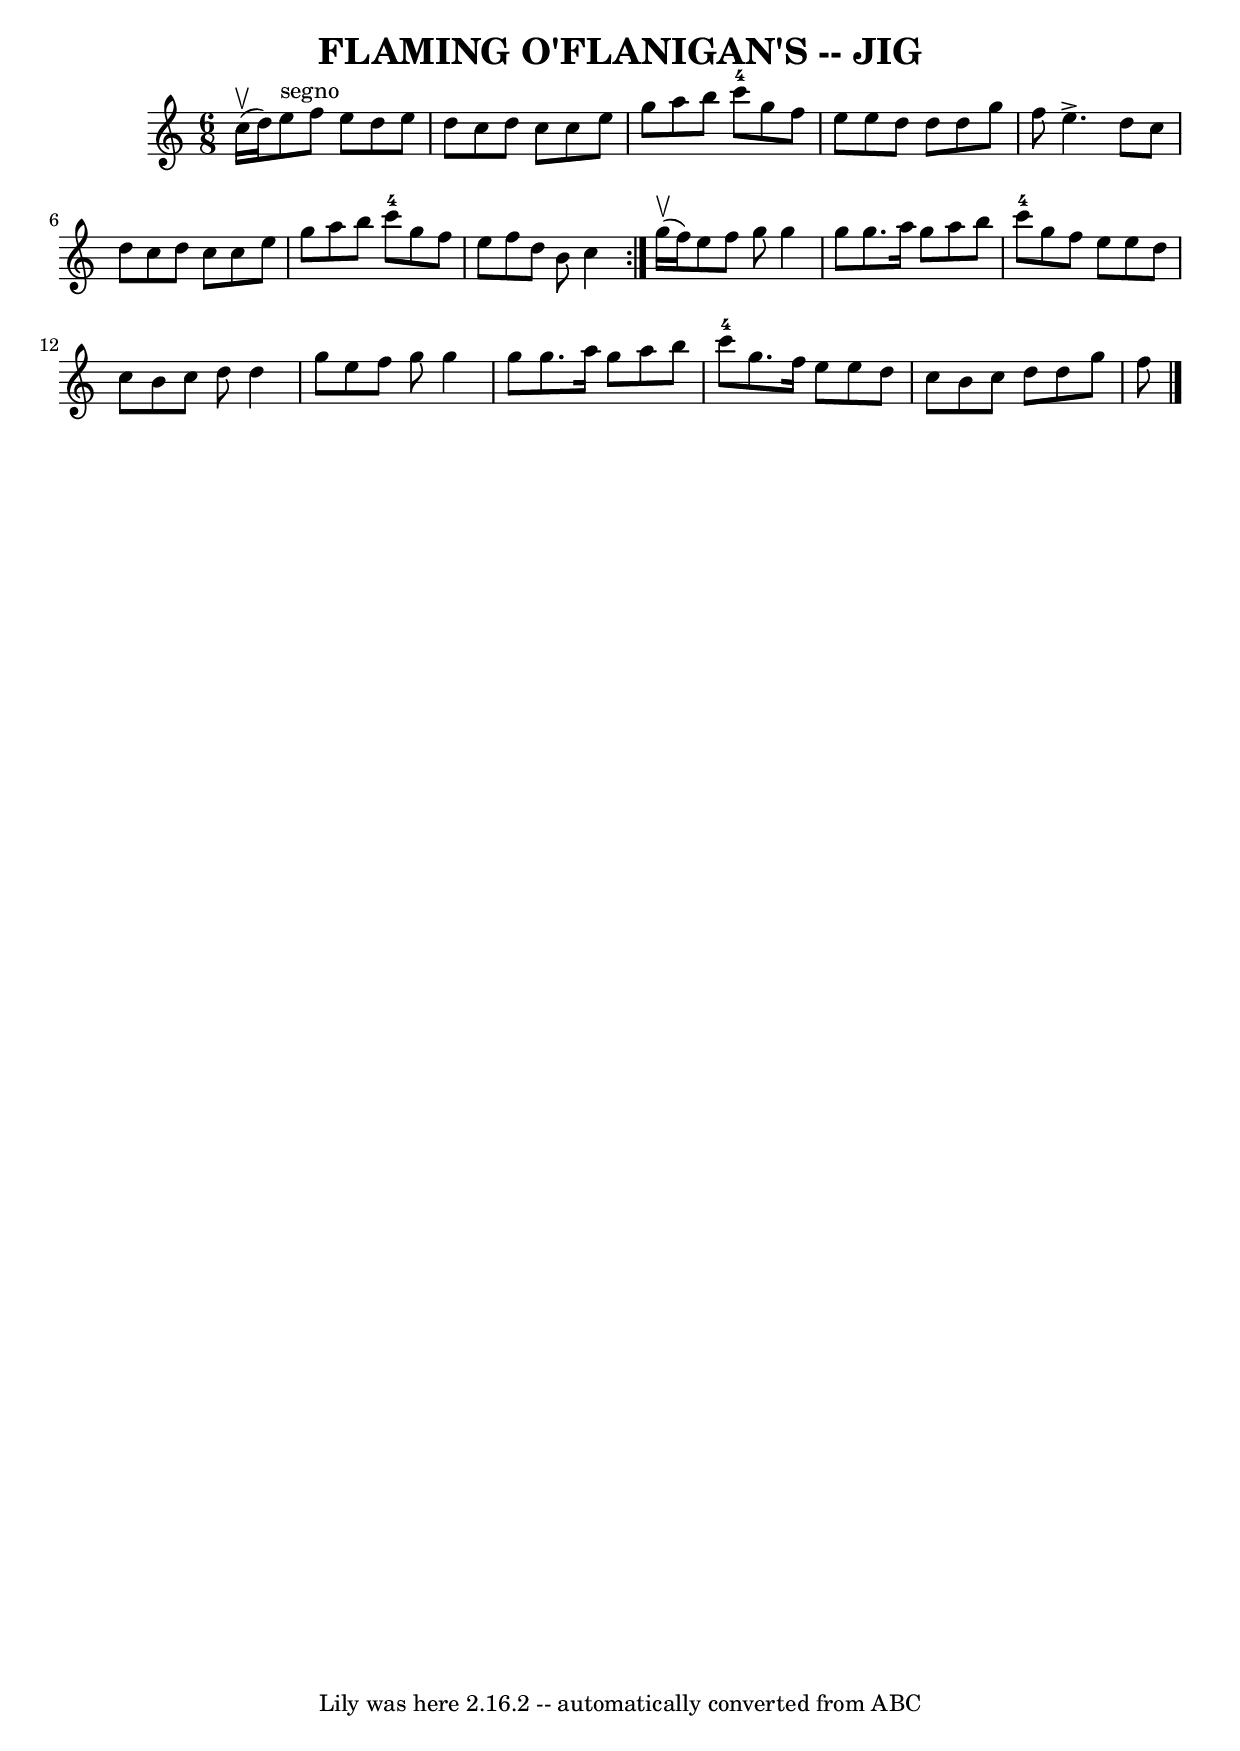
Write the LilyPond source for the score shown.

\version "2.16.2"
\include "Mammoth.ily"
\header {
  %% book = "Ryan's Mammoth Collection of Fiddle Tunes"
  crossRefNumber = "1"
  footnotes = ""
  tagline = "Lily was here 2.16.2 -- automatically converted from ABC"
  title = "FLAMING O'FLANIGAN'S -- JIG"

}
voicedefault =  {



  \repeat volta 2 {

    \time 6/8 
    \key c \major
    c''16 (^\upbow d''16)         |
    e''8 
    ^"segno" f''8 e''8 d''8 e''8 d''8    |
    c''8 d''8    
    c''8 c''8 e''8 g''8    |
    a''8 b''8 c'''8-4 g''8    
    f''8 e''8    |
    e''8 d''8 d''8 d''8 g''8 f''8        
    |
    e''4.^\accent d''8 c''8 d''8    |
    c''8 d''8    
    c''8 c''8 e''8 g''8    |
    a''8 b''8 c'''8-4 g''8    
    f''8 e''8    |
    f''8 d''8 b'8 c''4    
  } g''16 
  (^\upbow f''16)       |
  e''8 f''8 g''8 g''4 g''8    
  |
  g''8. a''16 g''8 a''8 b''8 c'''8-4   |
  
  g''8 f''8 e''8 e''8 d''8 c''8    |
  b'8 c''8 d''8  
  d''4 g''8        |
  e''8 f''8 g''8 g''4 g''8    
  |
  g''8. a''16 g''8 a''8 b''8 c'''8-4   |
  
  g''8. f''16 e''8 e''8 d''8 c''8    |
  b'8 c''8    
  d''8 d''8 g''8 f''8    <<   \bar "|."  >>   

}

\score{
  <<

    \context Staff="default"
    {
      \voicedefault 
      
    }

  >>
  \layout {
    
  }
  \midi {
  }

}
